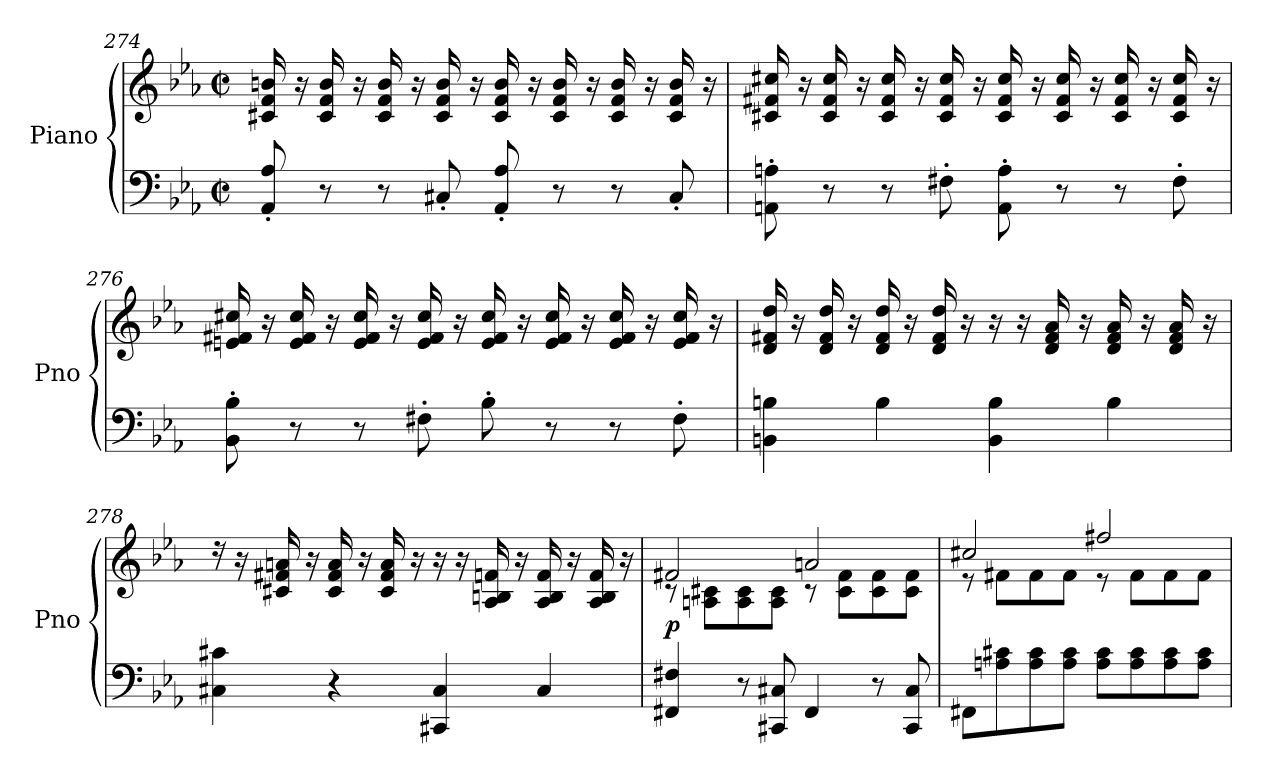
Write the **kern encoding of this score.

**kern	**kern	**dynam
*part1	*part1	*part1
*staff2	*staff1	*staff1/2
*I"Piano	*	*
*I'Pno	*	*
!!LO:LB:g=z
*clefF4	*clefG2	*
*k[b-e-a-]	*k[b-e-a-]	*
*M2/2	*M2/2	*
*met(c|)	*met(c|)	*
=274	=274	=274
8AA-/' 8A-/'	16c#X/ 16f/ 16bn/	.
.	16r	.
8r	16c#/ 16f/ 16b/	.
.	16r	.
8r	16c#/ 16f/ 16b/	.
.	16r	.
8C#X'/	16c#/ 16f/ 16b/	.
.	16r	.
8AA-/' 8A-/'	16c#/ 16f/ 16b/	.
.	16r	.
8r	16c#/ 16f/ 16b/	.
.	16r	.
8r	16c#/ 16f/ 16b/	.
.	16r	.
8C#'/	16c#/ 16f/ 16b/	.
.	16r	.
=275	=275	=275
8AAn\' 8An\'	16c#X/ 16f#X/ 16cc#X/	.
.	16r	.
8r	16c#/ 16f#/ 16cc#/	.
.	16r	.
8r	16c#/ 16f#/ 16cc#/	.
.	16r	.
8F#X'\	16c#/ 16f#/ 16cc#/	.
.	16r	.
8AA\' 8A\'	16c#/ 16f#/ 16cc#/	.
.	16r	.
8r	16c#/ 16f#/ 16cc#/	.
.	16r	.
8r	16c#/ 16f#/ 16cc#/	.
.	16r	.
8F#'\	16c#/ 16f#/ 16cc#/	.
.	16r	.
!!LO:LB:g=z
=276	=276	=276
8BB-\' 8B-\'	16en/ 16f#X/ 16cc#X/	.
.	16r	.
8r	16e/ 16f#/ 16cc#/	.
.	16r	.
8r	16e/ 16f#/ 16cc#/	.
.	16r	.
8F#X'\	16e/ 16f#/ 16cc#/	.
.	16r	.
8B-'\	16e/ 16f#/ 16cc#/	.
.	16r	.
8r	16e/ 16f#/ 16cc#/	.
.	16r	.
8r	16e/ 16f#/ 16cc#/	.
.	16r	.
8F#'\	16e/ 16f#/ 16cc#/	.
.	16r	.
!!LO:LB:g=z
=277	=277	=277
4BBn\ 4Bn\	16d/ 16f#X/ 16dd/	.
.	16r	.
.	16d/ 16f#/ 16dd/	.
.	16r	.
4B\	16d/ 16f#/ 16dd/	.
.	16r	.
.	16d/ 16f#/ 16dd/	.
.	16r	.
4BB\ 4B\	16r	.
.	16r	.
.	16d/ 16f#/ 16a-/	.
.	16r	.
4B\	16d/ 16f#/ 16a-/	.
.	16r	.
.	16d/ 16f#/ 16a-/	.
.	16r	.
=278	=278	=278
4C#X\ 4c#X\	16rdd	.
.	16r	.
.	16c#X/ 16f#X/ 16an/	.
.	16r	.
4r	16c#/ 16f#/ 16a/	.
.	16r	.
.	16c#/ 16f#/ 16a/	.
.	16r	.
4CC#X/ 4C#/	16r	.
.	16r	.
.	16A-/ 16Bn/ 16fn/	.
.	16r	.
4C#/	16A-/ 16B/ 16f/	.
.	16r	.
.	16A-/ 16B/ 16f/	.
.	16r	.
!!LO:PB:g=z
=279	=279	=279
*	*^	*
!	!	!	!LO:DY:b
4FF#X/ 4F#X/	2f#X/	8rc	p
.	.	8An\ 8c#X\L	.
8r	.	8A\ 8c#\	.
8CC#X/ 8C#X/	.	8A\ 8c#\J	.
4FF#/	2an/	8rc	.
.	.	8c#\ 8f#\L	.
8r	.	8c#\ 8f#\	.
8CC#/ 8C#/	.	8c#\ 8f#\J	.
=280	=280	=280	=280
8FF#X\L	2cc#X/	8re	.
8An\ 8c#X\	.	8f#X\L	.
8A\ 8c#\	.	8f#\	.
8A\ 8c#\J	.	8f#\J	.
8A\ 8c#\L	2ff#X/	8re	.
8A\ 8c#\	.	8f#\L	.
8A\ 8c#\	.	8f#\	.
8A\ 8c#\J	.	8f#\J	.
*	*v	*v	*
=	=	=
*-	*-	*-
